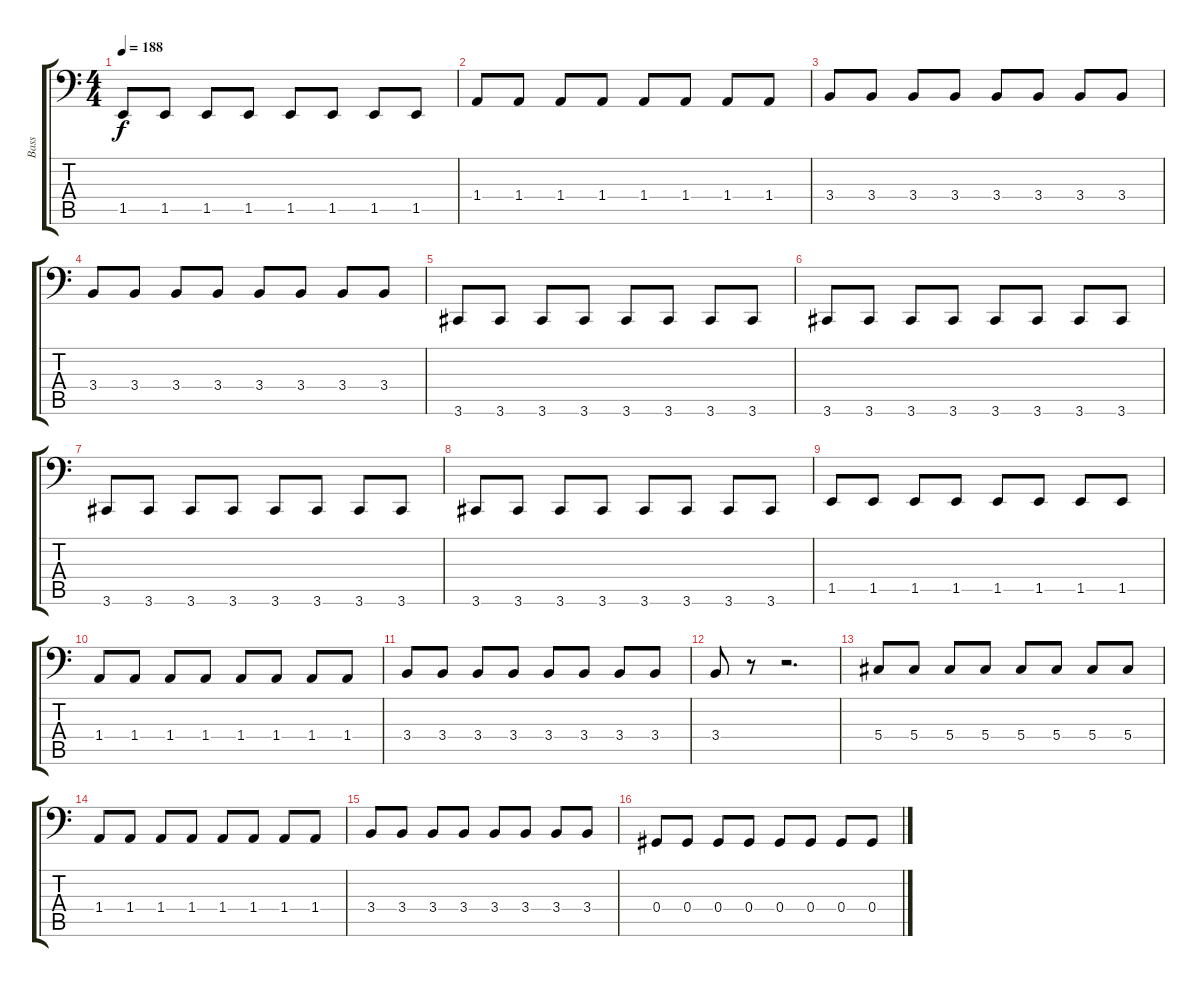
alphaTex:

\track ("Bass" "Bass") {instrument electricbasspick}
\staff {score tabs}
\tuning (B2 Gb2 Db2 Ab1 Eb1 Bb0) {hide}
\ts (4 4)
\tempo 188
\clef f4
\ks c
1.5.8{dy f} 1.5.8 1.5.8 1.5.8 1.5.8 1.5.8 1.5.8 1.5.8 |
1.4.8 1.4.8 1.4.8 1.4.8 1.4.8 1.4.8 1.4.8 1.4.8 |
3.4.8 3.4.8 3.4.8 3.4.8 3.4.8 3.4.8 3.4.8 3.4.8 |
3.4.8 3.4.8 3.4.8 3.4.8 3.4.8 3.4.8 3.4.8 3.4.8 |
3.6.8 3.6.8 3.6.8 3.6.8 3.6.8 3.6.8 3.6.8 3.6.8 |
3.6.8 3.6.8 3.6.8 3.6.8 3.6.8 3.6.8 3.6.8 3.6.8 |
3.6.8 3.6.8 3.6.8 3.6.8 3.6.8 3.6.8 3.6.8 3.6.8 |
3.6.8 3.6.8 3.6.8 3.6.8 3.6.8 3.6.8 3.6.8 3.6.8 |
1.5.8 1.5.8 1.5.8 1.5.8 1.5.8 1.5.8 1.5.8 1.5.8 |
1.4.8 1.4.8 1.4.8 1.4.8 1.4.8 1.4.8 1.4.8 1.4.8 |
3.4.8 3.4.8 3.4.8 3.4.8 3.4.8 3.4.8 3.4.8 3.4.8 |
3.4.8 r.8 r.2{d} |
5.4.8 5.4.8 5.4.8 5.4.8 5.4.8 5.4.8 5.4.8 5.4.8 |
1.4.8 1.4.8 1.4.8 1.4.8 1.4.8 1.4.8 1.4.8 1.4.8 |
3.4.8 3.4.8 3.4.8 3.4.8 3.4.8 3.4.8 3.4.8 3.4.8 |
0.4.8 0.4.8 0.4.8 0.4.8 0.4.8 0.4.8 0.4.8 0.4.8
